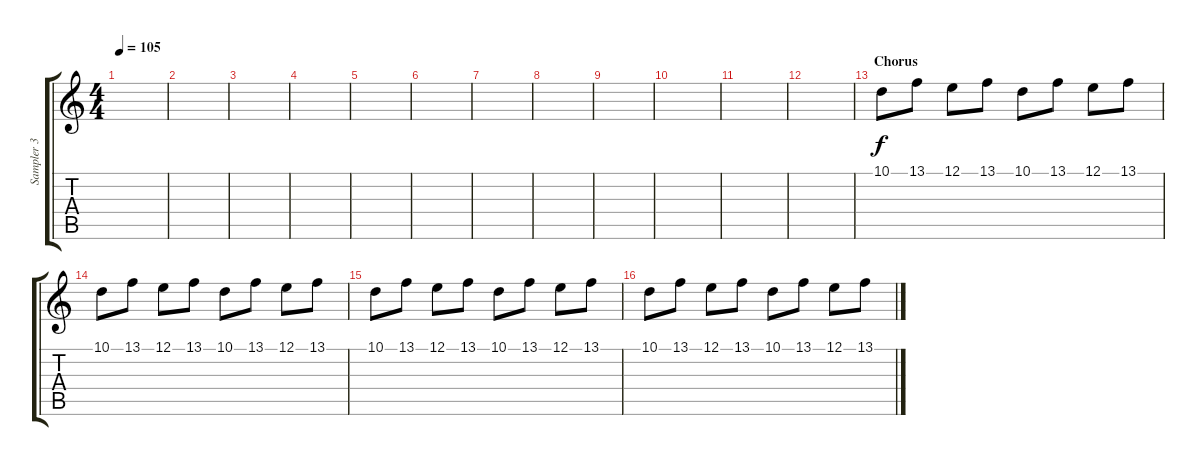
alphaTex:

\track ("Sampler 3 " "Sampler 3 ") {instrument vibraphone}
\staff {score tabs}
\tuning (E4 B3 G3 D3 A2 E2) {hide}
\ts (4 4)
\tempo 105
\clef g2
\ks c
|
|
|
|
|
|
|
|
|
|
|
|
\section ("" "Chorus")
10.1.8{volume 8 instrument acousticgrandpiano} 13.1.8 12.1.8 13.1.8 10.1.8 13.1.8 12.1.8 13.1.8 |
10.1.8{volume 8 instrument acousticgrandpiano} 13.1.8 12.1.8 13.1.8 10.1.8 13.1.8 12.1.8 13.1.8 |
10.1.8{volume 8 instrument acousticgrandpiano} 13.1.8 12.1.8 13.1.8 10.1.8 13.1.8 12.1.8 13.1.8 |
10.1.8{volume 8 instrument acousticgrandpiano} 13.1.8 12.1.8 13.1.8 10.1.8 13.1.8 12.1.8 13.1.8
